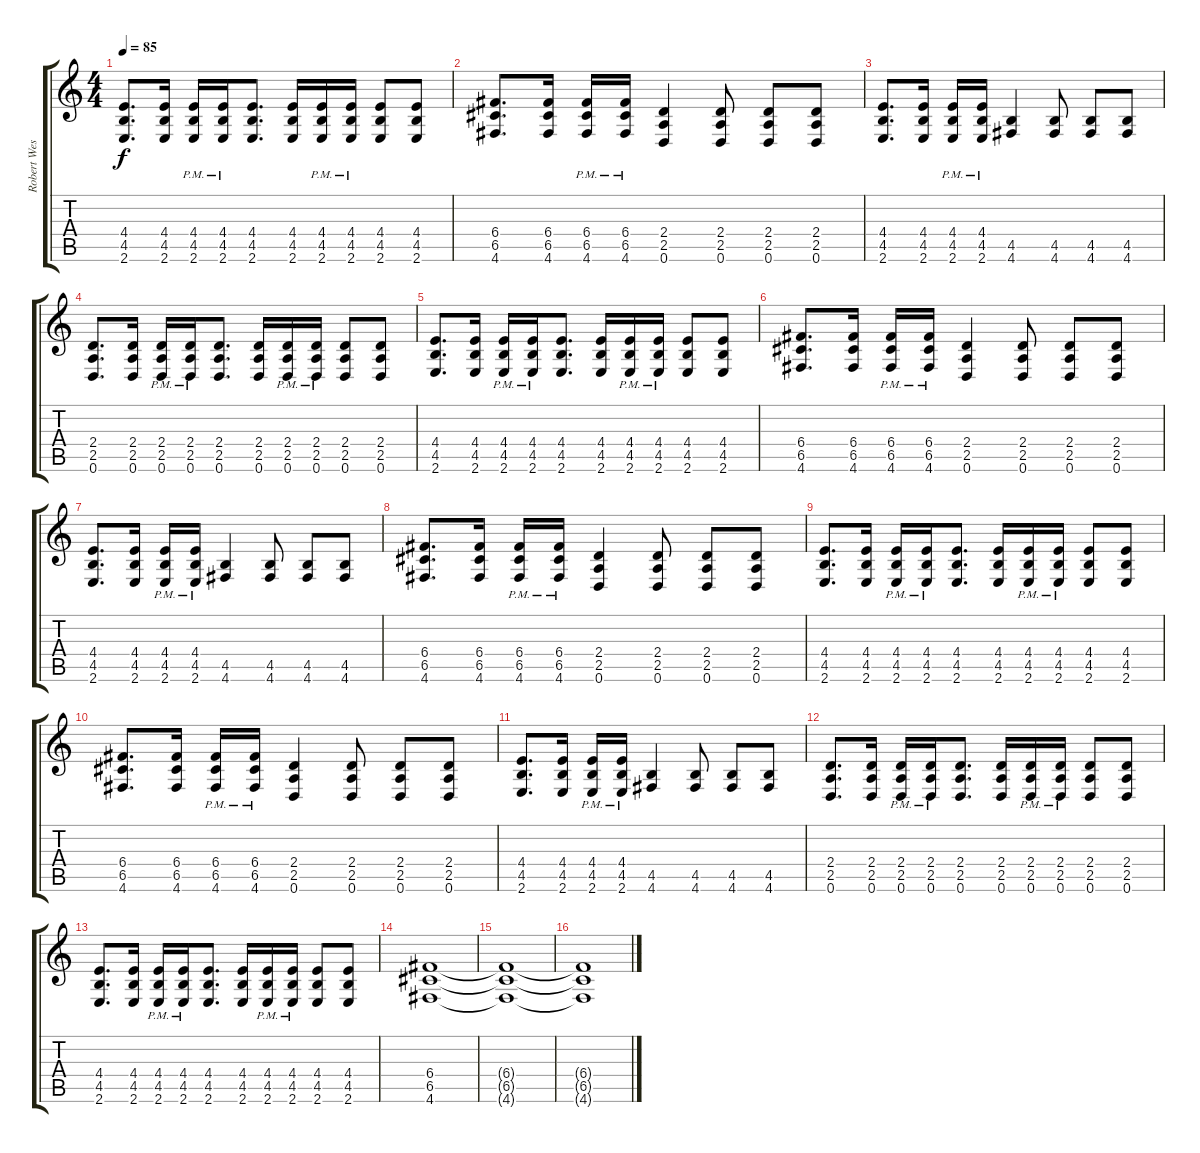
\track ("Robert Westerholt - Dist 1" "Robert Wes") {instrument distortionguitar}
\staff {score tabs}
\tuning (D4 A3 F3 C3 G2 D2) {hide}
\ts (4 4)
\tempo 85
\clef g2
\ks c
(4.4 4.5 2.6).8{d dy f} (4.4 4.5 2.6).16 (4.4{pm} 4.5{pm} 2.6{pm}).16 (4.4{pm} 4.5{pm} 2.6{pm}).16 (4.4 4.5 2.6).8{d} (4.4 4.5 2.6).16 (4.4{pm} 4.5{pm} 2.6{pm}).16 (4.4{pm} 4.5{pm} 2.6{pm}).16 (4.4 4.5 2.6).8 (4.4 4.5 2.6).8 |
(6.4 6.5 4.6).8{d} (6.4 6.5 4.6).16 (6.4{pm} 6.5{pm} 4.6{pm}).16 (6.4{pm} 6.5{pm} 4.6{pm}).16 (2.4 2.5 0.6).4 (2.4 2.5 0.6).8 (2.4 2.5 0.6).8 (2.4 2.5 0.6).8 |
(4.4 4.5 2.6).8{d} (4.4 4.5 2.6).16 (4.4{pm} 4.5{pm} 2.6{pm}).16 (4.4{pm} 4.5{pm} 2.6{pm}).16 (4.5 4.6).4 (4.5 4.6).8 (4.5 4.6).8 (4.5 4.6).8 |
(2.4 2.5 0.6).8{d} (2.4 2.5 0.6).16 (2.4{pm} 2.5{pm} 0.6{pm}).16 (2.4{pm} 2.5{pm} 0.6{pm}).16 (2.4 2.5 0.6).8{d} (2.4 2.5 0.6).16 (2.4{pm} 2.5{pm} 0.6{pm}).16 (2.4{pm} 2.5{pm} 0.6{pm}).16 (2.4 2.5 0.6).8 (2.4 2.5 0.6).8 |
(4.4 4.5 2.6).8{d} (4.4 4.5 2.6).16 (4.4{pm} 4.5{pm} 2.6{pm}).16 (4.4{pm} 4.5{pm} 2.6{pm}).16 (4.4 4.5 2.6).8{d} (4.4 4.5 2.6).16 (4.4{pm} 4.5{pm} 2.6{pm}).16 (4.4{pm} 4.5{pm} 2.6{pm}).16 (4.4 4.5 2.6).8 (4.4 4.5 2.6).8 |
(6.4 6.5 4.6).8{d} (6.4 6.5 4.6).16 (6.4{pm} 6.5{pm} 4.6{pm}).16 (6.4{pm} 6.5{pm} 4.6{pm}).16 (2.4 2.5 0.6).4 (2.4 2.5 0.6).8 (2.4 2.5 0.6).8 (2.4 2.5 0.6).8 |
(4.4 4.5 2.6).8{d} (4.4 4.5 2.6).16 (4.4{pm} 4.5{pm} 2.6{pm}).16 (4.4{pm} 4.5{pm} 2.6{pm}).16 (4.5 4.6).4 (4.5 4.6).8 (4.5 4.6).8 (4.5 4.6).8 |
(6.4 6.5 4.6).8{d} (6.4 6.5 4.6).16 (6.4{pm} 6.5{pm} 4.6{pm}).16 (6.4{pm} 6.5{pm} 4.6{pm}).16 (2.4 2.5 0.6).4 (2.4 2.5 0.6).8 (2.4 2.5 0.6).8 (2.4 2.5 0.6).8 |
(4.4 4.5 2.6).8{d} (4.4 4.5 2.6).16 (4.4{pm} 4.5{pm} 2.6{pm}).16 (4.4{pm} 4.5{pm} 2.6{pm}).16 (4.4 4.5 2.6).8{d} (4.4 4.5 2.6).16 (4.4{pm} 4.5{pm} 2.6{pm}).16 (4.4{pm} 4.5{pm} 2.6{pm}).16 (4.4 4.5 2.6).8 (4.4 4.5 2.6).8 |
(6.4 6.5 4.6).8{d} (6.4 6.5 4.6).16 (6.4{pm} 6.5{pm} 4.6{pm}).16 (6.4{pm} 6.5{pm} 4.6{pm}).16 (2.4 2.5 0.6).4 (2.4 2.5 0.6).8 (2.4 2.5 0.6).8 (2.4 2.5 0.6).8 |
(4.4 4.5 2.6).8{d} (4.4 4.5 2.6).16 (4.4{pm} 4.5{pm} 2.6{pm}).16 (4.4{pm} 4.5{pm} 2.6{pm}).16 (4.5 4.6).4 (4.5 4.6).8 (4.5 4.6).8 (4.5 4.6).8 |
(2.4 2.5 0.6).8{d} (2.4 2.5 0.6).16 (2.4{pm} 2.5{pm} 0.6{pm}).16 (2.4{pm} 2.5{pm} 0.6{pm}).16 (2.4 2.5 0.6).8{d} (2.4 2.5 0.6).16 (2.4{pm} 2.5{pm} 0.6{pm}).16 (2.4{pm} 2.5{pm} 0.6{pm}).16 (2.4 2.5 0.6).8 (2.4 2.5 0.6).8 |
(4.4 4.5 2.6).8{d} (4.4 4.5 2.6).16 (4.4{pm} 4.5{pm} 2.6{pm}).16 (4.4{pm} 4.5{pm} 2.6{pm}).16 (4.4 4.5 2.6).8{d} (4.4 4.5 2.6).16 (4.4{pm} 4.5{pm} 2.6{pm}).16 (4.4{pm} 4.5{pm} 2.6{pm}).16 (4.4 4.5 2.6).8 (4.4 4.5 2.6).8 |
(6.4 6.5 4.6).1 |
(6.4{t} 6.5{t} 4.6{t}).1 |
(6.4{t} 6.5{t} 4.6{t}).1
